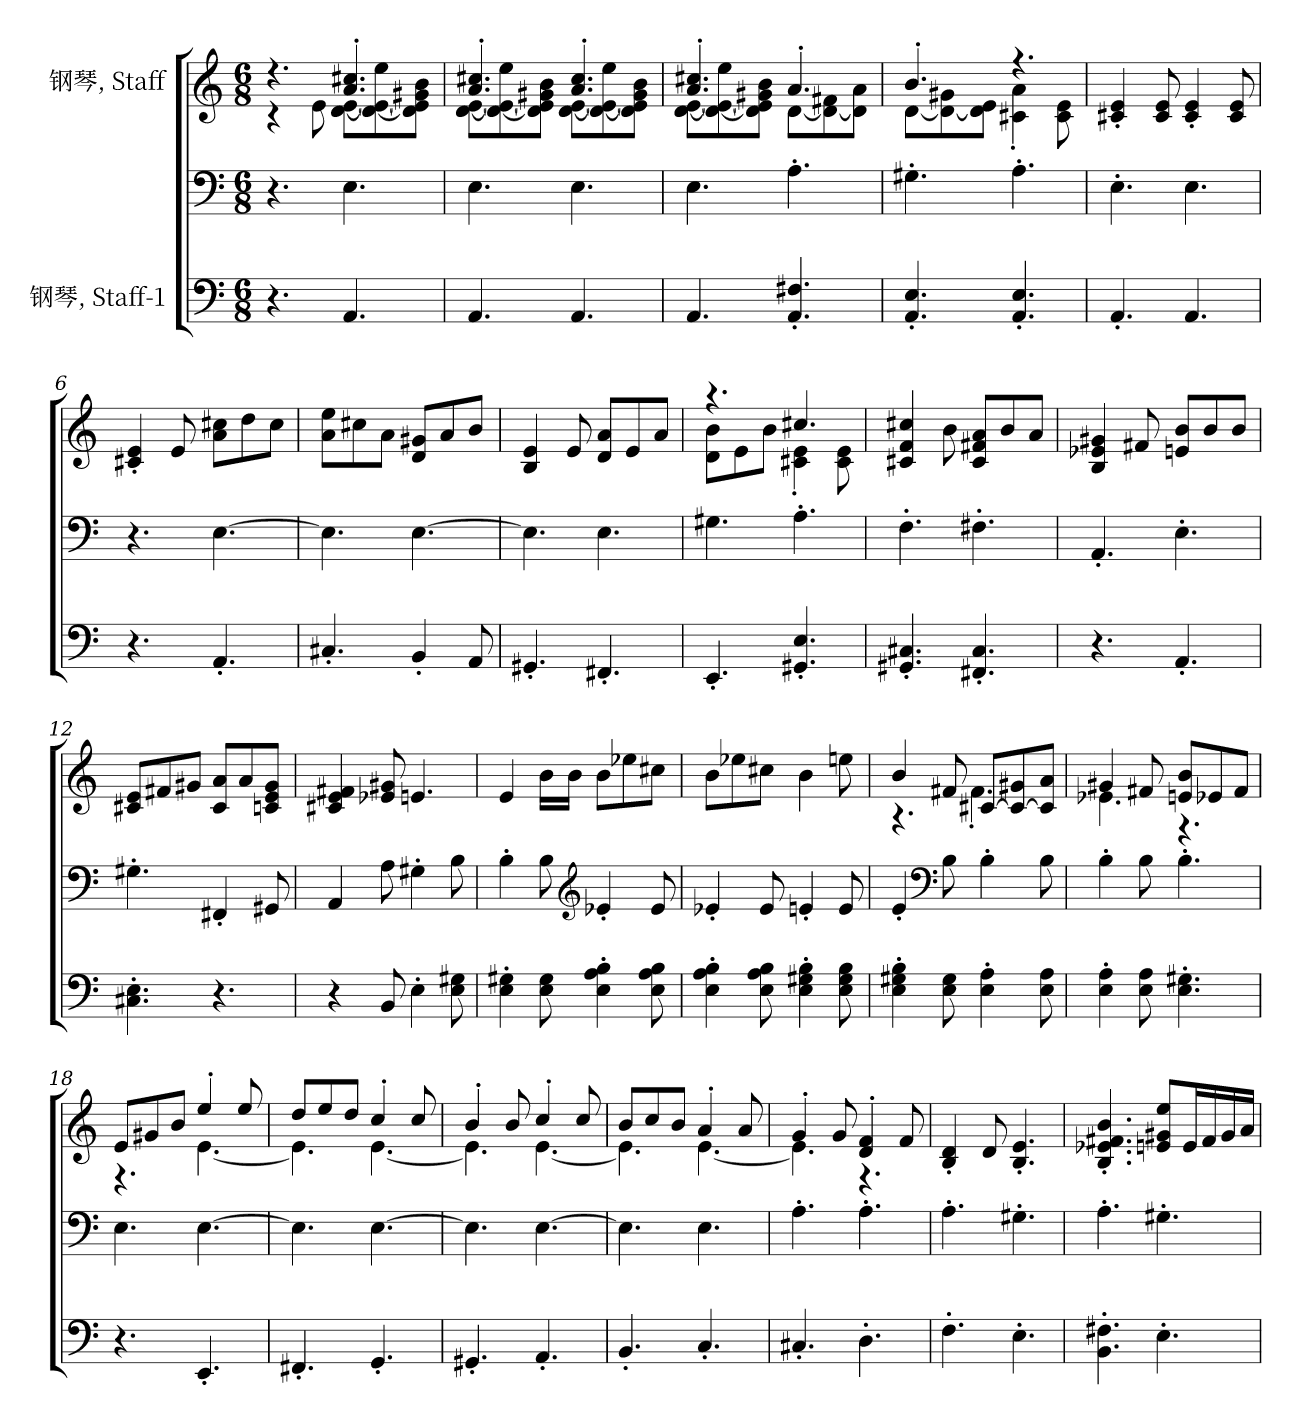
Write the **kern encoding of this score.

**kern	**kern	**kern
*part2	*part2	*part1
*staff3	*staff2	*staff1
*I"钢琴, Staff-1	*	*I"钢琴, Staff
*clefF4	*clefF4	*clefG2
*k[]	*k[]	*k[]
*M6/8	*M6/8	*M6/8
*MM160	*MM160	*MM160
=1	=1	=1
*	*	*^
4.r	4.r	4.r	4r
.	.	.	8e\
4.AA/	4.E\	4.a/' 4.cc#X/'	[8d\ [8e\L
.	.	.	8d\_ 8e\_ 8ee\
.	.	.	8d\] 8e\] 8g#X\ 8b\J
=2	=2	=2	=2
4.AA/	4.E\	4.a/' 4.cc#X/'	[8d\ [8e\L
.	.	.	8d\_ 8e\_ 8ee\
.	.	.	8d\] 8e\] 8g#X\ 8b\J
4.AA/	4.E\	4.a/' 4.cc#/'	[8d\ [8e\L
.	.	.	8d\_ 8e\_ 8ee\
.	.	.	8d\] 8e\] 8g#\ 8b\J
=3	=3	=3	=3
4.AA/	4.E\	4.a/' 4.cc#X/'	[8d\ [8e\L
.	.	.	8d\_ 8e\_ 8ee\
.	.	.	8d\] 8e\] 8g#X\ 8b\J
4.AA/' 4.F#X/'	4.A'\	4.a'/	[8d\L
.	.	.	8d\_ 8f#X\
.	.	.	8d\] 8a\J
!!LO:LB:g=z	!!
=4	=4	=4	=4
4.AA/' 4.E/'	4.G#X'\	4.b'/	[8d\L
.	.	.	8d\_ 8g#X\
.	.	.	8d\] 8e\J
4.AA/' 4.E/'	4.A'\	4.r	4c#X\' 4a\'
.	.	.	8c#\ 8e\
*	*	*v	*v
=5	=5	=5
4.AA'/	4.E'\	4c#X/' 4e/'
.	.	8c#/ 8e/
4.AA/	4.E\	4c#/' 4e/'
.	.	8c#/ 8e/
=6	=6	=6
4.r	4.r	4c#X/' 4e/'
.	.	8e/
4.AA'/	[4.E\	8a\ 8cc#X\L
.	.	8dd\
.	.	8cc#\J
=7	=7	=7
4.C#X'/	4.E\]	8a\ 8ee\L
.	.	8cc#X\
.	.	8a\J
4BB'/	[4.E\	8d/ 8g#X/L
.	.	8a/
8AA/	.	8b/J
=8	=8	=8
4.GG#X'/	4.E\]	4B/ 4e/
.	.	8e/
4.FF#X'/	4.E\	8d/ 8a/L
.	.	8e/
.	.	8a/J
!!LO:LB:g=z
=9	=9	=9
*	*	*^
4.EE'/	4.G#X\	4.r	8d\ 8b\L
.	.	.	8e\
.	.	.	8b\J
4.GG#X/' 4.E/'	4.A'\	4.cc#X/	4c#X\' 4e\'
.	.	.	8c#\ 8e\
*	*	*v	*v
=10	=10	=10
4.GG#X/' 4.C#X/'	4.F'\	4c#X/ 4f/ 4cc#X/
.	.	8b\
4.FF#X/' 4.C#/'	4.F#X'\	8c#/ 8f#X/ 8a/L
.	.	8b/
.	.	8a/J
=11	=11	=11
4.r	4.AA'/	4B/ 4e-X/ 4g#X/
.	.	8f#X/
4.AA'/	4.E'\	8en/ 8b/L
.	.	8b/
.	.	8b/J
=12	=12	=12
4.C#X\' 4.E\'	4.G#X'\	8c#X/ 8e/L
.	.	8f#X/
.	.	8g#X/J
4.r	4FF#X'/	8c#/ 8a/L
.	.	8a/
.	8GG#X/	8cn/ 8e/ 8g#/J
!!LO:LB:g=z
=13	=13	=13
4r	4AA/	4c#X/ 4e/ 4f#X/
8BB/	8A\	8e-X/ 8g#X/
4E'\	4G#X'\	4.en/
8E\ 8G#X\	8B\	.
=14	=14	=14
4E\' 4G#X\'	4B'\	4e/
8E\ 8G#\	8B\	16b\LL
.	.	16b\JJ
*	*clefG2	*
4E\' 4A\' 4B\'	4e-X'/	8b\L
.	.	8ee-X\
8E\ 8A\ 8B\	8e-/	8cc#X\J
=15	=15	=15
4E\' 4A\' 4B\'	4e-X'/	8b\L
.	.	8ee-X\
8E\ 8A\ 8B\	8e-/	8cc#X\J
4E\' 4G#X\' 4B\'	4en'/	4b\
8E\ 8G#\ 8B\	8e/	8een\
=16	=16	=16
*	*	*^
4E\' 4G#X\' 4B\'	4e'/	4b/	4.r
*	*clefF4	*	*
8E\ 8G#\	8B\	8f#X/	.
4E\' 4A\'	4B'\	[8c#X/L	4.f#'\
.	.	8c#/_ 8g#X/	.
8E\ 8A\	8B\	8c#/] 8a/J	.
!!LO:PB:g=z	!!
=17	=17	=17	=17
4E\' 4A\'	4B'\	4g#X/	4.e-X\
8E\ 8A\	8B\	8f#X/	.
4.E\' 4.G#X\'	4.B'\	8en/ 8b/L	4.r
.	.	8e-X/	.
.	.	8f#/J	.
=18	=18	=18	=18
4.r	4.E\	8e/L	4.r
.	.	8g#X/	.
.	.	8b/J	.
4.EE'/	[4.E\	4ee'/	[4.e\
.	.	8ee/	.
=19	=19	=19	=19
4.FF#X'/	4.E\]	8dd/L	4.e\]
.	.	8ee/	.
.	.	8dd/J	.
4.GG'/	[4.E\	4cc'/	[4.e\
.	.	8cc/	.
=20	=20	=20	=20
4.GG#X'/	4.E\]	4b'/	4.e\]
.	.	8b/	.
4.AA'/	[4.E\	4cc'/	[4.e\
.	.	8cc/	.
=21	=21	=21	=21
4.BB'/	4.E\]	8b/L	4.e\]
.	.	8cc/	.
.	.	8b/J	.
4.C'/	4.E\	4a'/	[4.e\
.	.	8a/	.
!!LO:LB:g=z	!!
=22	=22	=22	=22
4.C#X'/	4.A'\	4g'/	4.e\]
.	.	8g/	.
4.D'\	4.A'\	4d/' 4f/'	4.r
.	.	8f/	.
*	*	*v	*v
=23	=23	=23
4.F'\	4.A'\	4B/' 4d/'
.	.	8d/
4.E'\	4.G#X'\	4.B/' 4.e/'
=24	=24	=24
4.BB\' 4.F#X\'	4.A'\	4.B/' 4.e-X/' 4.f#X/' 4.b/'
4.E'\	4.G#X'\	8en/ 8g#X/ 8ee/L
.	.	16e/L
.	.	16f#/
.	.	16g#/
.	.	16a/JJ
=	=	=
*-	*-	*-
